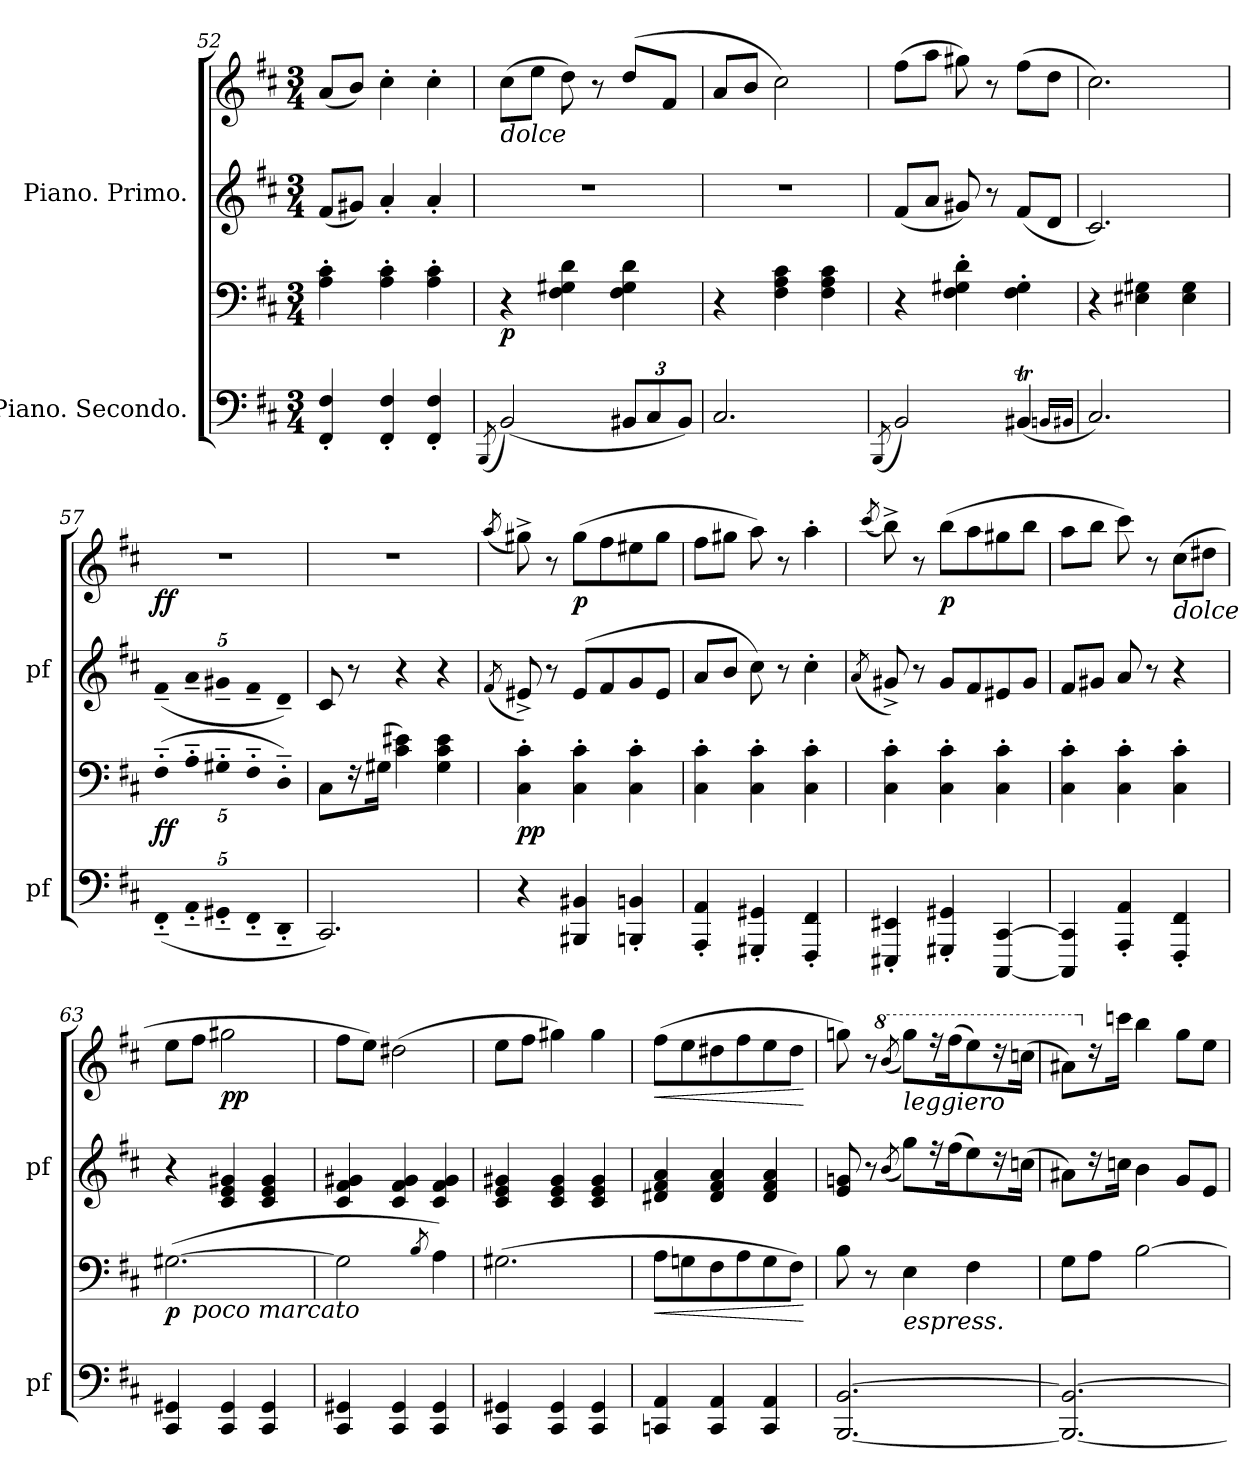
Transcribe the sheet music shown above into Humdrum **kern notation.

**kern	**kern	**dynam	**kern	**kern	**dynam
*part4	*part3	*part3	*part2	*part1	*part1
*staff4	*staff3	*staff3	*staff2	*staff1	*staff1
*I"Piano. Secondo.	*	*	*I"Piano. Primo.	*	*
*I'pf	*	*	*I'pf	*	*
*clefF4	*clefF4	*	*clefG2	*clefG2	*
*k[f#c#]	*k[f#c#]	*	*k[f#c#]	*k[f#c#]	*
*D:	*D:	*	*D:	*D:	*
*M3/4	*M3/4	*	*M3/4	*M3/4	*
=52	=52	=52	=52	=52	=52
4FF#'/ 4F#'/	4A'\ 4c#'\	.	(8f#/L	(8a/L	.
.	.	.	8g#X/J)	8b/J)	.
4FF#'/ 4F#'/	4A'\ 4c#'\	.	4a'/	4cc#'\	.
4FF#'/ 4F#'/	4A'\ 4c#'\	.	4a'/	4cc#'\	.
=53	=53	=53	=53	=53	=53
(<8qBBB/	.	.	.	.	.
!	!	!	!	!LO:TX:b:i:t=dolce	!
(>2BB/)	4r	p	2.r	(8cc#\L	.
.	.	.	.	8ee\J	.
.	4F#\ 4G#X\ 4d\	.	.	8dd\)	.
.	.	.	.	8r	.
12BB#X/L	4F#\ 4G#\ 4d\	.	.	(8dd/L	.
12C#/	.	.	.	.	.
.	.	.	.	8f#/J	.
12BB#/J)	.	.	.	.	.
=54	=54	=54	=54	=54	=54
2.C#/	4r	.	2.r	8a/L	.
.	.	.	.	8b/J	.
.	4F#\ 4A\ 4c#\	.	.	2cc#\)	.
.	4F#\ 4A\ 4c#\	.	.	.	.
=55	=55	=55	=55	=55	=55
(<8qBBB/	.	.	.	.	.
2BB/)	4r	.	(8f#/L	(8ff#\L	.
.	.	.	8a/J	8aa\J	.
.	4F#'\ 4G#X'\ 4d'\	.	8g#X/)	8gg#X\)	.
.	.	.	8r	8r	.
(4BB#Xt/	4F#'\ 4G#'\	.	(8f#/L	(8ff#\L	.
.	.	.	8d/J	8dd\J	.
16qqBBn/LL	.	.	.	.	.
16qqBB#X/JJ	.	.	.	.	.
=56	=56	=56	=56	=56	=56
2.C#/)	4r	.	2.c#/)	2.cc#\)	.
.	4E#X\ 4G#X\	.	.	.	.
.	4E#\ 4G#\	.	.	.	.
=57	=57	=57	=57	=57	=57
*Xbrackettup	*	*	*	*	*
!LO:N:vis=4	!	!	!	!	!
*	*Xbrackettup	*	*	*	*
!	!LO:N:vis=4	!	!	!	!
*	*	*	*Xbrackettup	*	*
!	!	!	!LO:N:vis=4	!	!
(>20%3FF#'~/	(20%3F#'~\	ff	(20%3f#~>/	2.r	ff
!LO:N:vis=4	!LO:N:vis=4	!	!LO:N:vis=4	!	!
20%3AA'~/	20%3A'~\	.	20%3a~>/	.	.
!LO:N:vis=4	!LO:N:vis=4	!	!LO:N:vis=4	!	!
20%3GG#X'~/	20%3G#X'~\	.	20%3g#X~>/	.	.
!LO:N:vis=4	!LO:N:vis=4	!	!LO:N:vis=4	!	!
20%3FF#'~/	20%3F#'~\	.	20%3f#~>/	.	.
!LO:N:vis=4	!LO:N:vis=4	!	!LO:N:vis=4	!	!
20%3DD'~/	20%3D'~\)	.	20%3d~>/)	.	.
=58	=58	=58	=58	=58	=58
2.CC#/)	8C#\L	.	8c#/	2.r	.
.	16r	.	8r	.	.
.	(16G#X\Jk	.	.	.	.
.	4c#\ 4e#X\)	.	4r	.	.
.	4G#\ 4c#\ 4e#\	.	4r	.	.
=59	=59	=59	=59	=59	=59
.	.	.	(<8qf#/	(<8qaa/	.
4r	4C#'\ 4c#'\	pp	8e#X^/)	8gg#X^\)	.
.	.	.	8r	8r	.
4BBB#X/ 4BB#X/	4C#'\ 4c#'\	.	(8e#/L	(8gg#\L	p
.	.	.	8f#/	8ff#\	.
4BBBn'/ 4BBn'/	4C#'\ 4c#'\	.	8g/	8ee#X\	.
.	.	.	8e#/J	8gg#\J	.
=60	=60	=60	=60	=60	=60
4AAA'/ 4AA'/	4C#'\ 4c#'\	.	8a/L	8ff#\L	.
.	.	.	8b/J	8gg#X\J	.
4GGG#X'/ 4GG#X'/	4C#'\ 4c#'\	.	8cc#\)	8aa\)	.
.	.	.	8r	8r	.
4FFF#'/ 4FF#'/	4C#'\ 4c#'\	.	4cc#'\	4aa'\	.
=61	=61	=61	=61	=61	=61
.	.	.	(<8qa/	(<8qccc#/	.
4EEE#X'/ 4EE#X'/	4C#'\ 4c#'\	.	8g#X^/)	8bb^\)	.
.	.	.	8r	8r	.
4GGG#X'/ 4GG#X'/	4C#'\ 4c#'\	.	8g#/L	(8bb\L	p
.	.	.	8f#/	8aa\	.
[4CCC#/ [4CC#/	4C#'\ 4c#'\	.	8e#X/	8gg#X\	.
.	.	.	8g#/J	8bb\J	.
=62	=62	=62	=62	=62	=62
4CCC#]/ 4CC#]/	4C#'\ 4c#'\	.	8f#/L	8aa\L	.
.	.	.	8g#X/J	8bb\J	.
4AAA'/ 4AA'/	4C#'\ 4c#'\	.	8a/	8ccc#\)	.
.	.	.	8r	8r	.
!	!	!	!	!LO:TX:b:i:t=dolce	!
4FFF#'/ 4FF#'/	4C#'\ 4c#'\	.	4r	(8cc#\L	.
.	.	.	.	8dd#X\J	.
=63	=63	=63	=63	=63	=63
*	*^	*	*	*	*
4CC#/ 4GG#X/	([2.G#X\	8ryy	p	4r	8ee\L	.
!	!	!LO:TX:b:i:t=poco marcato	!	!	!	!
.	.	2ryy	.	.	8ff#\J	.
4CC#/ 4GG#/	.	.	.	4c#/ 4e/ 4g#X/	2gg#X\	pp
4CC#/ 4GG#/	.	.	.	4c#/ 4e/ 4g#/	.	.
.	.	8ryy	.	.	.	.
*	*v	*v	*	*	*	*
=64	=64	=64	=64	=64	=64
4CC#/ 4GG#X/	2G#\]	.	4c#/ 4f#/ 4g#X/	8ff#\L	.
.	.	.	.	8ee\J)	.
4CC#/ 4GG#/	.	.	4c#/ 4f#/ 4g#/	(2dd#X\	.
.	8qB/	.	.	.	.
4CC#/ 4GG#/	4A\)	.	4c#/ 4f#/ 4g#/	.	.
=65	=65	=65	=65	=65	=65
4CC#/ 4GG#X/	(2.G#X\	.	4c#/ 4e/ 4g#X/	8ee\L	.
.	.	.	.	8ff#\J	.
4CC#/ 4GG#/	.	.	4c#/ 4e/ 4g#/	4gg#X\)	.
4CC#/ 4GG#/	.	.	4c#/ 4e/ 4g#/	4gg#\	.
=66	=66	=66	=66	=66	=66
4CCn/ 4AA/	8A\L	<	4d#X/ 4f#/ 4a/	(8ff#\L	<
.	8Gn\	.	.	8ee\	.
4CC/ 4AA/	8F#\	.	4d#/ 4f#/ 4a/	8dd#X\	.
.	8A\	.	.	8ff#\	.
4CC/ 4AA/	8G\	.	4d#/ 4f#/ 4a/	8ee\	.
.	8F#\J)	.	.	8dd#\J	.
.	.	[	.	.	[
=67	=67	=67	=67	=67	=67
[2.BBB/ [2.BB/	8B\	.	8e/ 8gn/	8ggn\)	.
.	8r	.	8r	8r	.
*	*	*	*	*8va	*
.	.	.	(<8qb/	(<8qbb/	.
!	!	!	!	!LO:TX:b:i:t=leggiero	!
!	!LO:TX:b:i:t=espress.	!	!	!	!
.	4E\	.	8gg\L)	8ggg\L)	.
.	.	.	16r	16r	.
.	.	.	(16ff#\K	(16fff#\K	.
.	4F#\	.	8ee\)	8eee\)	.
.	.	.	16r	16r	.
.	.	.	(16ccn\Jk	(16cccn\Jk	.
=68	=68	=68	=68	=68	=68
2.BBB_/ 2.BB_/	8G\L	.	8a#X\L)	8aa#X\L)	.
*	*	*	*	*X8va	*
.	8A\J	.	16r	16r	.
.	.	.	16ccn\Jk	16cccn\Jk	.
.	[2B\	.	4b\	4bb\	.
.	.	.	8g/L	8gg\L	.
.	.	.	8e/J	8ee\J	.
=	=	=	=	=	=
*-	*-	*-	*-	*-	*-
